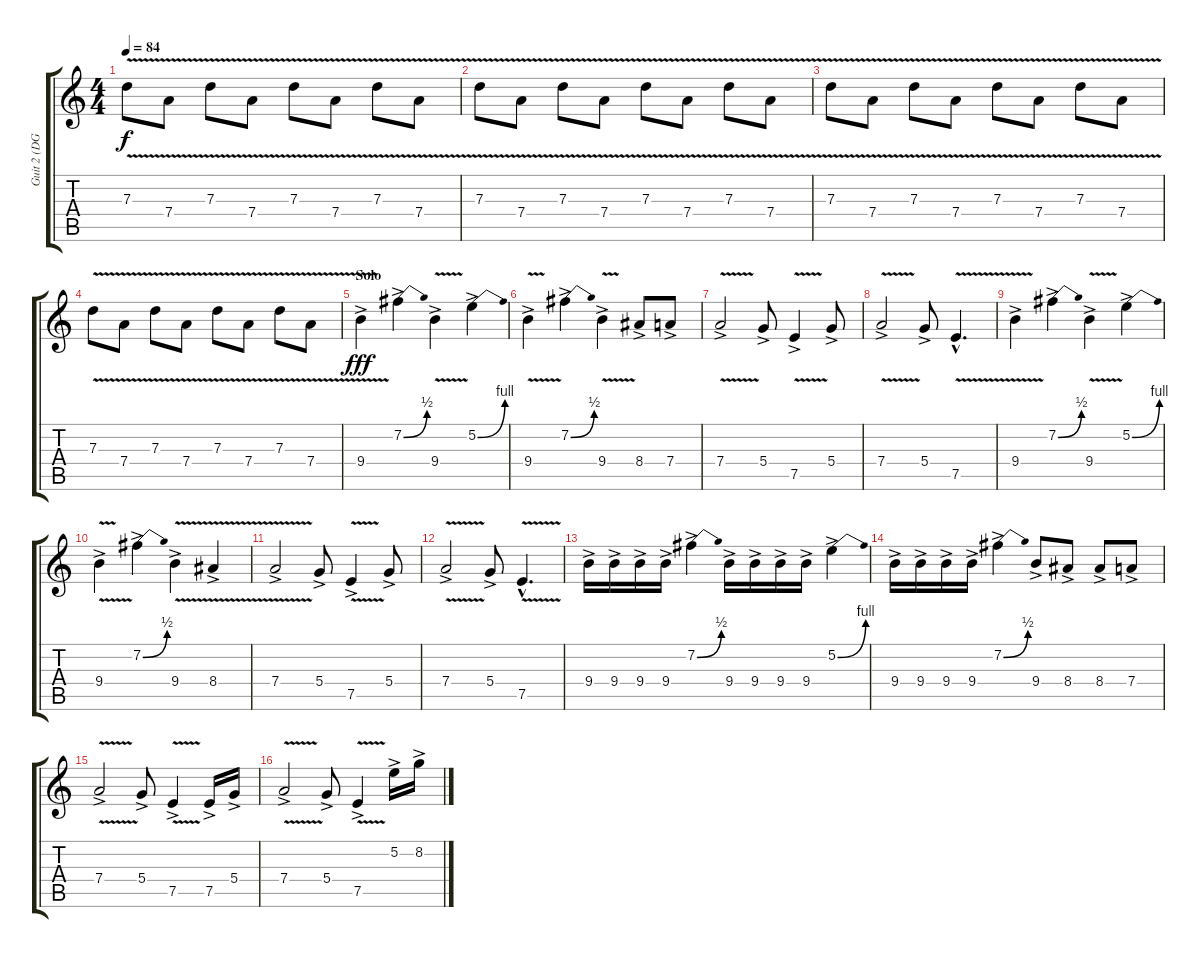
\track ("Guit 2 (DGDGBE)" "Guit 2 (DG") {instrument overdrivenguitar}
\staff {score tabs}
\tuning (E4 B3 G3 D3 A2 D2) {hide}
\ts (4 4)
\tempo 84
\clef g2
\ks c
7.3{v}.8{dy f} 7.4{v}.8 7.3{v}.8 7.4{v}.8 7.3{v}.8 7.4{v}.8 7.3{v}.8 7.4{v}.8 |
7.3{v}.8 7.4{v}.8 7.3{v}.8 7.4{v}.8 7.3{v}.8 7.4{v}.8 7.3{v}.8 7.4{v}.8 |
7.3{v}.8 7.4{v}.8 7.3{v}.8 7.4{v}.8 7.3{v}.8 7.4{v}.8 7.3{v}.8 7.4{v}.8 |
7.3{v}.8 7.4{v}.8 7.3{v}.8 7.4{v}.8 7.3{v}.8 7.4{v}.8 7.3{v}.8 7.4{v}.8 |
\section ("" "Solo")
9.4{v ac}.4{dy fff} 7.2{be (bend 0 0 60 2) ac}.4 9.4{v ac}.4 5.2{be (bend 0 0 60 4) ac}.4 |
9.4{v ac}.4 7.2{be (bend 0 0 60 2) ac}.4 9.4{v ac}.4 8.4{ac}.8 7.4{ac}.8 |
7.4{v ac}.2 5.4{ac}.8 7.5{v ac}.4 5.4{ac}.8 |
7.4{v ac}.2 5.4{ac}.8 7.5{v hac}.4{d} |
9.4{v ac}.4 7.2{be (bend 0 0 60 2) ac}.4 9.4{v ac}.4 5.2{be (bend 0 0 60 4) ac}.4 |
9.4{v ac}.4 7.2{be (bend 0 0 60 2) ac}.4 9.4{v ac}.4 8.4{v ac}.4 |
7.4{v ac}.2 5.4{ac}.8 7.5{v ac}.4 5.4{ac}.8 |
7.4{v ac}.2 5.4{ac}.8 7.5{v hac}.4{d} |
9.4{ac}.16 9.4{ac}.16 9.4{ac}.16 9.4{ac}.16 7.2{be (bend 0 0 60 2) ac}.4 9.4{ac}.16 9.4{ac}.16 9.4{ac}.16 9.4{ac}.16 5.2{be (bend 0 0 60 4) ac}.4 |
9.4{ac}.16 9.4{ac}.16 9.4{ac}.16 9.4{ac}.16 7.2{be (bend 0 0 60 2) ac}.4 9.4{ac}.8 8.4{ac}.8 8.4{ac}.8 7.4{ac}.8 |
7.4{v ac}.2 5.4{ac}.8 7.5{v ac}.4 7.5{ac}.16 5.4{ac}.16 |
7.4{v ac}.2 5.4{ac}.8 7.5{v ac}.4 5.2{ac}.16 8.2{ac}.16
